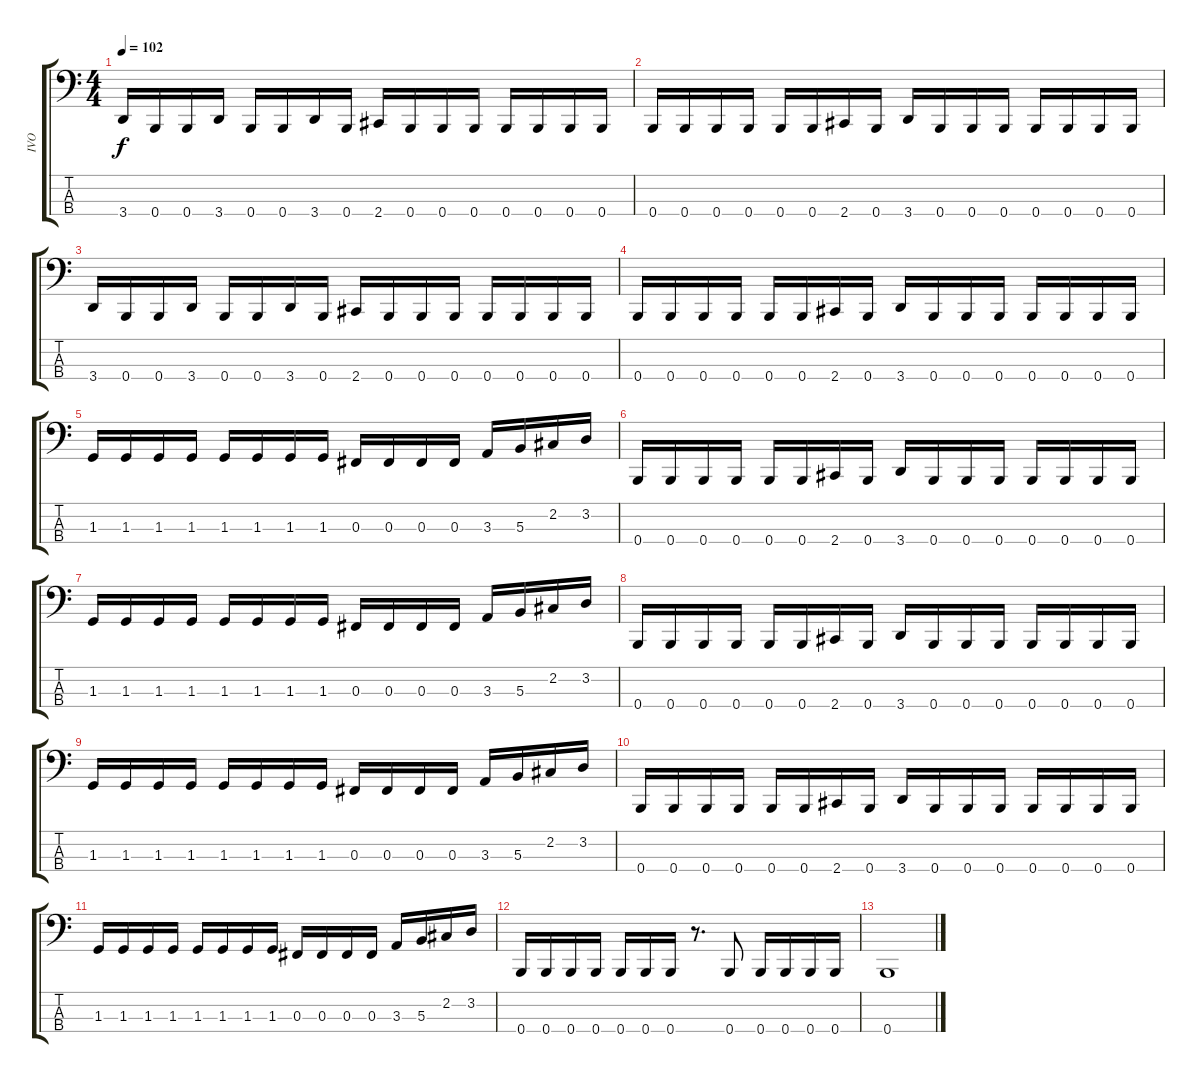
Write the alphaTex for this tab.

\track ("IVO" "IVO") {instrument electricbasspick}
\staff {score tabs}
\tuning (E2 B1 Gb1 B0) {hide}
\ts (4 4)
\tempo 102
\clef f4
\ks c
3.4.16{dy f} 0.4.16 0.4.16 3.4.16 0.4.16 0.4.16 3.4.16 0.4.16 2.4.16 0.4.16 0.4.16 0.4.16 0.4.16 0.4.16 0.4.16 0.4.16 |
0.4.16 0.4.16 0.4.16 0.4.16 0.4.16 0.4.16 2.4.16 0.4.16 3.4.16 0.4.16 0.4.16 0.4.16 0.4.16 0.4.16 0.4.16 0.4.16 |
3.4.16 0.4.16 0.4.16 3.4.16 0.4.16 0.4.16 3.4.16 0.4.16 2.4.16 0.4.16 0.4.16 0.4.16 0.4.16 0.4.16 0.4.16 0.4.16 |
0.4.16 0.4.16 0.4.16 0.4.16 0.4.16 0.4.16 2.4.16 0.4.16 3.4.16 0.4.16 0.4.16 0.4.16 0.4.16 0.4.16 0.4.16 0.4.16 |
1.3.16 1.3.16 1.3.16 1.3.16 1.3.16 1.3.16 1.3.16 1.3.16 0.3.16 0.3.16 0.3.16 0.3.16 3.3.16 5.3.16 2.2.16 3.2.16 |
0.4.16 0.4.16 0.4.16 0.4.16 0.4.16 0.4.16 2.4.16 0.4.16 3.4.16 0.4.16 0.4.16 0.4.16 0.4.16 0.4.16 0.4.16 0.4.16 |
1.3.16 1.3.16 1.3.16 1.3.16 1.3.16 1.3.16 1.3.16 1.3.16 0.3.16 0.3.16 0.3.16 0.3.16 3.3.16 5.3.16 2.2.16 3.2.16 |
0.4.16 0.4.16 0.4.16 0.4.16 0.4.16 0.4.16 2.4.16 0.4.16 3.4.16 0.4.16 0.4.16 0.4.16 0.4.16 0.4.16 0.4.16 0.4.16 |
1.3.16 1.3.16 1.3.16 1.3.16 1.3.16 1.3.16 1.3.16 1.3.16 0.3.16 0.3.16 0.3.16 0.3.16 3.3.16 5.3.16 2.2.16 3.2.16 |
0.4.16 0.4.16 0.4.16 0.4.16 0.4.16 0.4.16 2.4.16 0.4.16 3.4.16 0.4.16 0.4.16 0.4.16 0.4.16 0.4.16 0.4.16 0.4.16 |
1.3.16 1.3.16 1.3.16 1.3.16 1.3.16 1.3.16 1.3.16 1.3.16 0.3.16 0.3.16 0.3.16 0.3.16 3.3.16 5.3.16 2.2.16 3.2.16 |
0.4.16 0.4.16 0.4.16 0.4.16 0.4.16 0.4.16 0.4.16 r.8{d} 0.4.8 0.4.16 0.4.16 0.4.16 0.4.16 |
0.4.1
